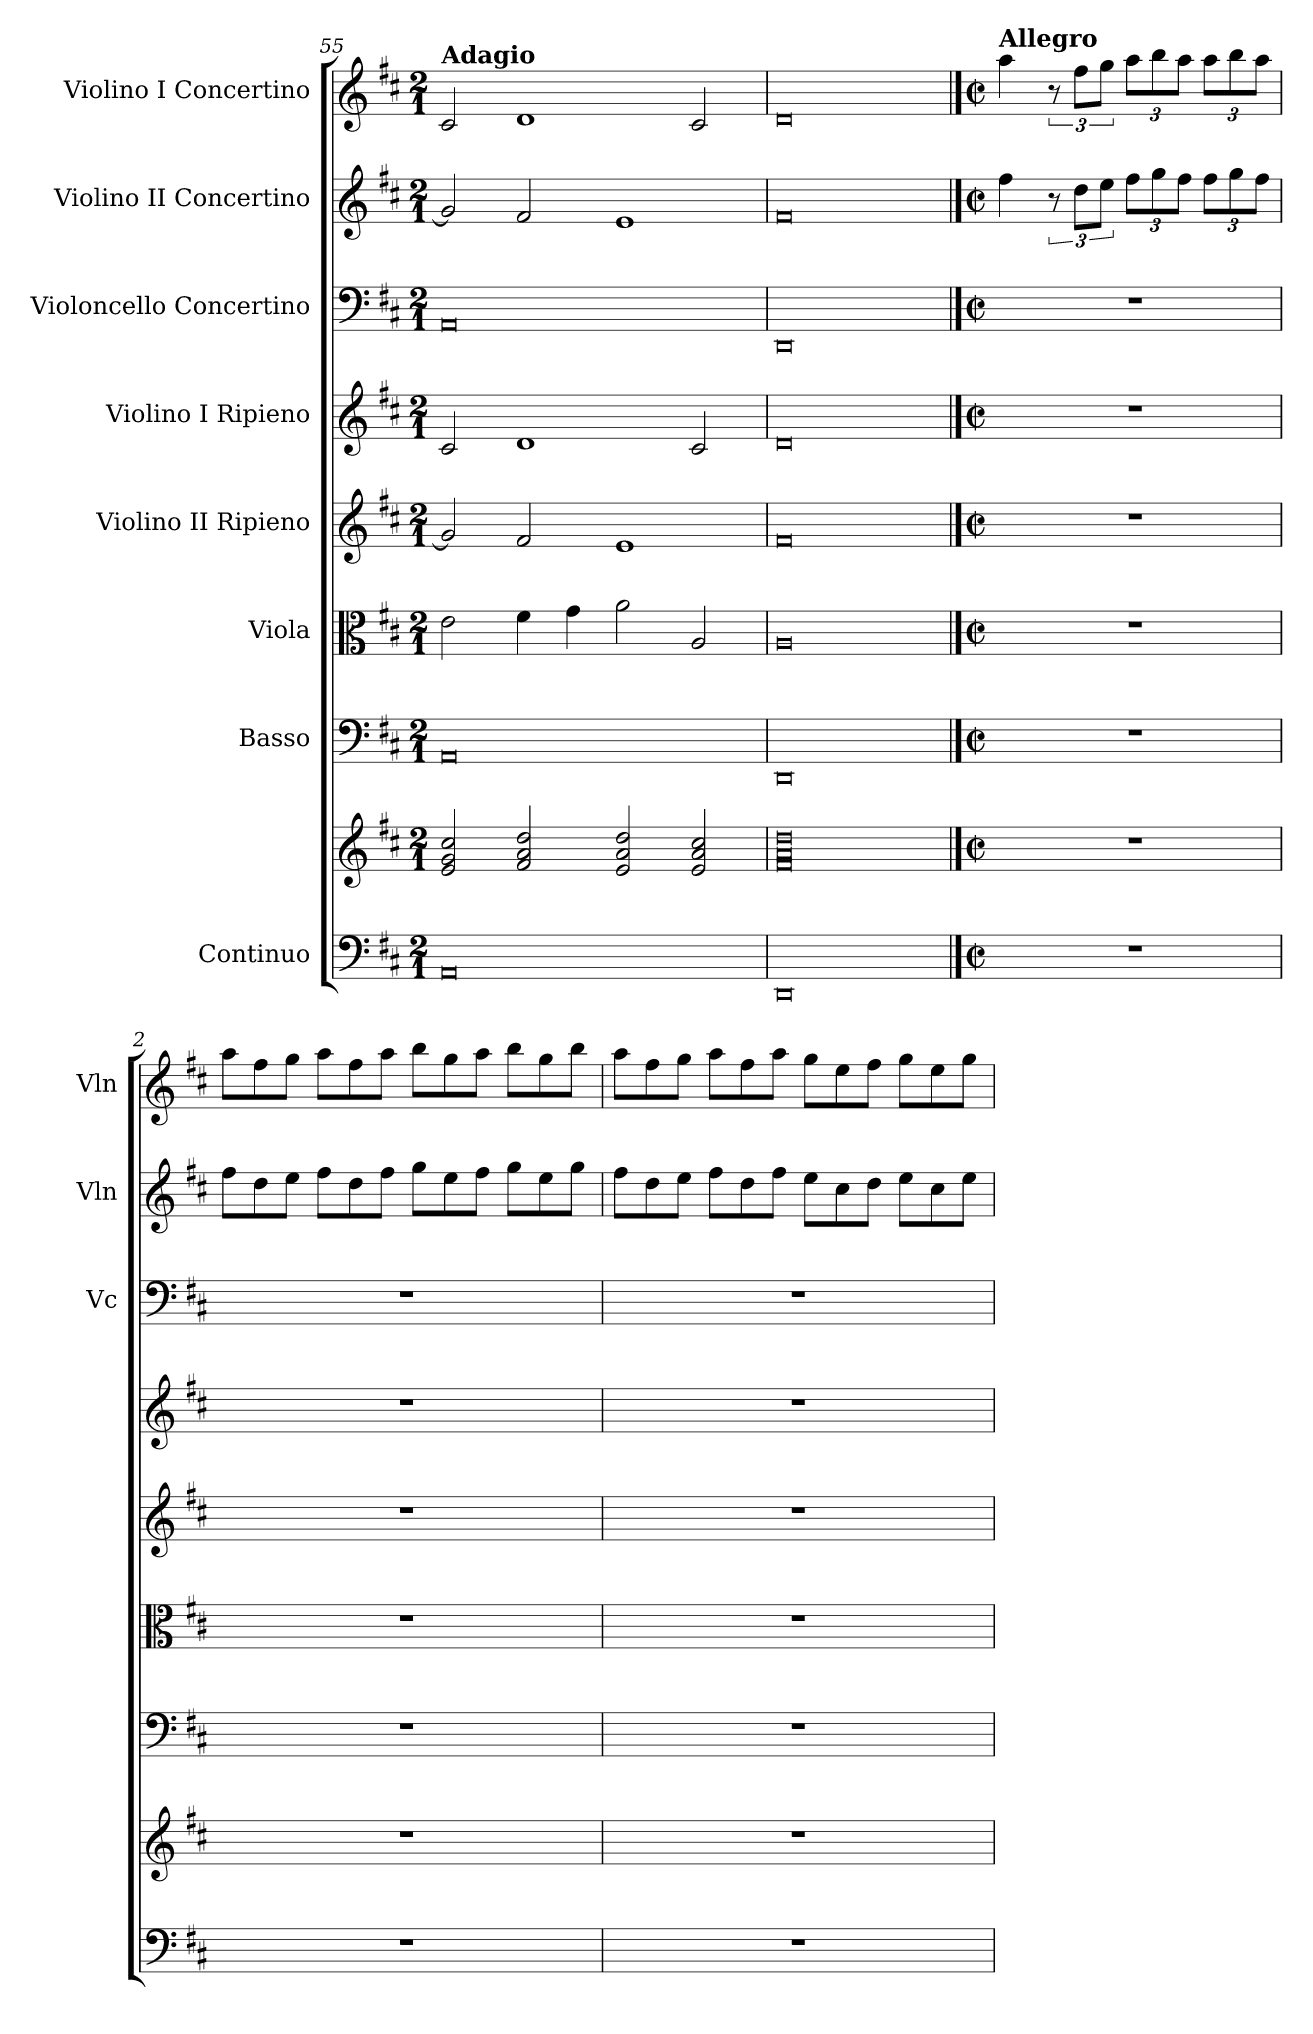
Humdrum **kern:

**kern	**kern	**kern	**kern	**kern	**kern	**kern	**kern	**kern
*part8	*part8	*part7	*part6	*part5	*part4	*part3	*part2	*part1
*staff9	*staff8	*staff7	*staff6	*staff5	*staff4	*staff3	*staff2	*staff1
*I"Continuo	*	*I"Basso	*I"Viola	*I"Violino II Ripieno	*I"Violino I Ripieno	*I"Violoncello Concertino	*I"Violino II Concertino	*I"Violino I Concertino
*	*	*	*	*	*	*I'Vc	*I'Vln	*I'Vln
*clefF4	*clefG2	*clefF4	*clefC3	*clefG2	*clefG2	*clefF4	*clefG2	*clefG2
*k[f#c#]	*k[f#c#]	*k[f#c#]	*k[f#c#]	*k[f#c#]	*k[f#c#]	*k[f#c#]	*k[f#c#]	*k[f#c#]
*M2/1	*M2/1	*M2/1	*M2/1	*M2/1	*M2/1	*M2/1	*M2/1	*M2/1
=55	=55	=55	=55	=55	=55	=55	=55	=55
!	!	!	!	!	!	!	!	!LO:TX:a:B:t=Adagio
0AA	2e/ 2g/ 2cc#/	0AA	2e\	2g/]	2c#/	0AA	2g/]	2c#/
.	2f#/ 2a/ 2dd/	.	4f#\	2f#/	1d	.	2f#/	1d
.	.	.	4g\	.	.	.	.	.
.	2e/ 2a/ 2dd/	.	2a\	1e	.	.	1e	.
.	2e/ 2a/ 2cc#/	.	2A/	.	2c#/	.	.	2c#/
=56	=56	=56	=56	=56	=56	=56	=56	=56
0DD	0f# 0a 0dd	0DD	0A	0f#	0d	0DD	0f#	0d
!!LO:LB:g=z
==1	==1	==1	==1	==1	==1	==1	==1	==1
*M2/2	*M2/2	*M2/2	*M2/2	*M2/2	*M2/2	*M2/2	*M2/2	*M2/2
*met(c|)	*met(c|)	*met(c|)	*met(c|)	*met(c|)	*met(c|)	*met(c|)	*met(c|)	*met(c|)
!	!	!	!	!	!	!	!	!LO:TX:a:B:t=Allegro
1r	1r	1r	1r	1r	1r	1r	4ff#\	4aa\
.	.	.	.	.	.	.	12r	12r
.	.	.	.	.	.	.	12dd\L	12ff#\L
.	.	.	.	.	.	.	12ee\J	12gg\J
*	*	*	*	*	*	*	*Xbrackettup	*Xbrackettup
.	.	.	.	.	.	.	12ff#\L	12aa\L
.	.	.	.	.	.	.	12gg\	12bb\
.	.	.	.	.	.	.	12ff#\J	12aa\J
.	.	.	.	.	.	.	12ff#\L	12aa\L
.	.	.	.	.	.	.	12gg\	12bb\
.	.	.	.	.	.	.	12ff#\J	12aa\J
=2	=2	=2	=2	=2	=2	=2	=2	=2
*	*	*	*	*	*	*	*Xtuplet	*Xtuplet
1r	1r	1r	1r	1r	1r	1r	12ff#\L	12aa\L
.	.	.	.	.	.	.	12dd\	12ff#\
.	.	.	.	.	.	.	12ee\J	12gg\J
.	.	.	.	.	.	.	12ff#\L	12aa\L
.	.	.	.	.	.	.	12dd\	12ff#\
.	.	.	.	.	.	.	12ff#\J	12aa\J
.	.	.	.	.	.	.	12gg\L	12bb\L
.	.	.	.	.	.	.	12ee\	12gg\
.	.	.	.	.	.	.	12ff#\J	12aa\J
.	.	.	.	.	.	.	12gg\L	12bb\L
.	.	.	.	.	.	.	12ee\	12gg\
.	.	.	.	.	.	.	12gg\J	12bb\J
=3	=3	=3	=3	=3	=3	=3	=3	=3
1r	1r	1r	1r	1r	1r	1r	12ff#\L	12aa\L
.	.	.	.	.	.	.	12dd\	12ff#\
.	.	.	.	.	.	.	12ee\J	12gg\J
.	.	.	.	.	.	.	12ff#\L	12aa\L
.	.	.	.	.	.	.	12dd\	12ff#\
.	.	.	.	.	.	.	12ff#\J	12aa\J
.	.	.	.	.	.	.	12ee\L	12gg\L
.	.	.	.	.	.	.	12cc#\	12ee\
.	.	.	.	.	.	.	12dd\J	12ff#\J
.	.	.	.	.	.	.	12ee\L	12gg\L
.	.	.	.	.	.	.	12cc#\	12ee\
.	.	.	.	.	.	.	12ee\J	12gg\J
=	=	=	=	=	=	=	=	=
*-	*-	*-	*-	*-	*-	*-	*-	*-
